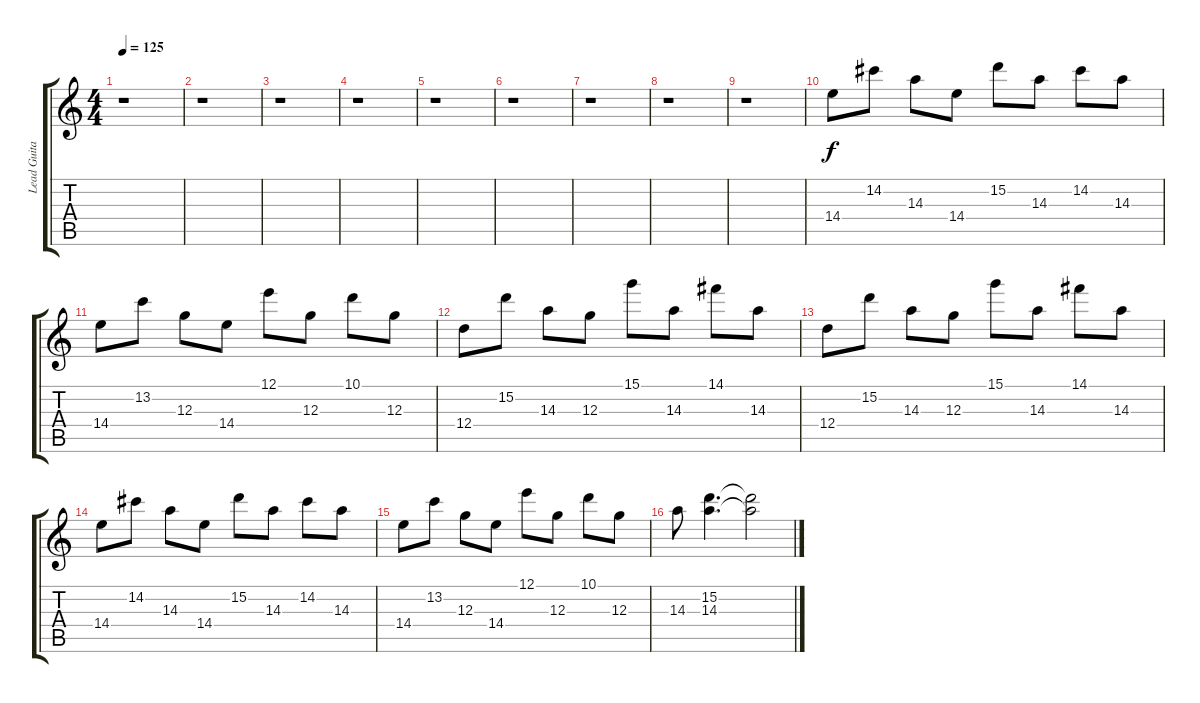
\track ("Lead Guitar" "Lead Guita") {instrument overdrivenguitar}
\staff {score tabs}
\tuning (E4 B3 G3 D3 A2 E2) {hide}
\ts (4 4)
\tempo 125
\clef g2
\ks c
r.1{dy f} |
r.1 |
r.1 |
r.1 |
r.1 |
r.1 |
r.1 |
r.1 |
r.1 |
14.4.8 14.2.8 14.3.8 14.4.8 15.2.8 14.3.8 14.2.8 14.3.8 |
14.4.8 13.2.8 12.3.8 14.4.8 12.1.8 12.3.8 10.1.8 12.3.8 |
12.4.8 15.2.8 14.3.8 12.3.8 15.1.8 14.3.8 14.1.8 14.3.8 |
12.4.8 15.2.8 14.3.8 12.3.8 15.1.8 14.3.8 14.1.8 14.3.8 |
14.4.8 14.2.8 14.3.8 14.4.8 15.2.8 14.3.8 14.2.8 14.3.8 |
14.4.8 13.2.8 12.3.8 14.4.8 12.1.8 12.3.8 10.1.8 12.3.8 |
14.3.8 (15.2 14.3).4{d} (15.2{t} 14.3{t}).2
